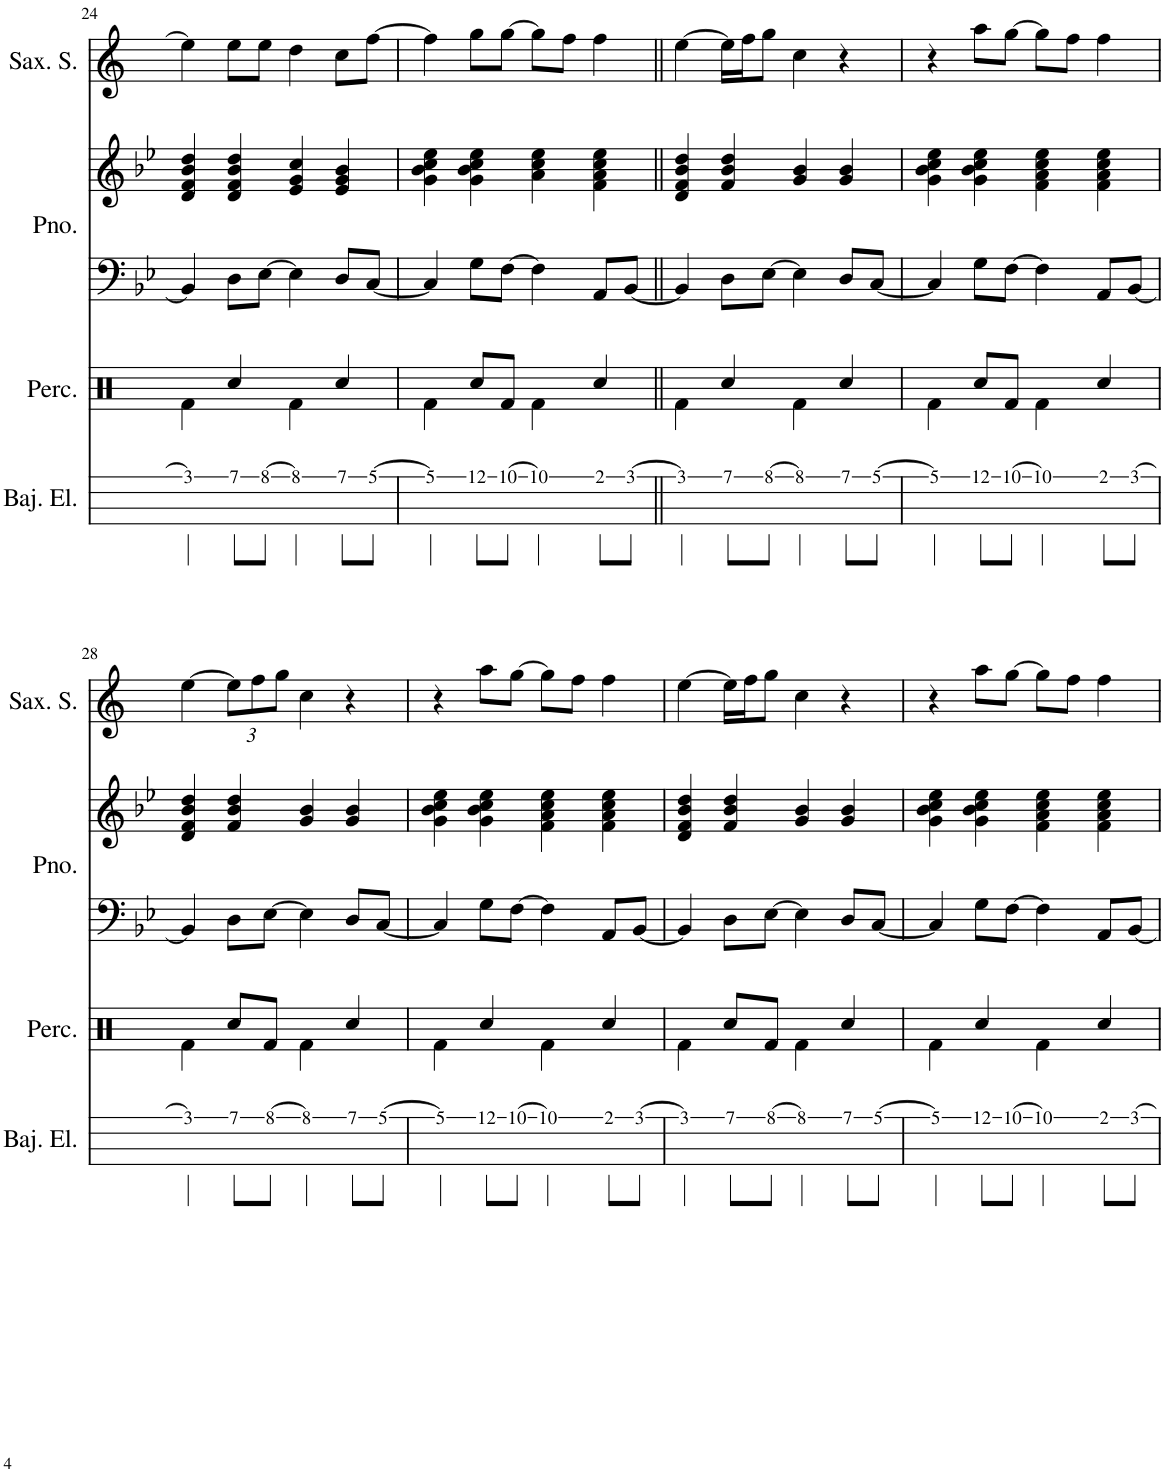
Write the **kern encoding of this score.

**kern	**kern	**kern	**kern	**kern
*part4	*part3	*part2	*part2	*part1
*staff5	*staff4	*staff3	*staff2	*staff1
*I"Bajo eléctrico	*I"Set de percusión	*I"Piano	*	*I"Saxophone soprano
*I'Baj. El.	*I'Perc.	*I'Pno.	*	*I'Sax. S.
!!LO:PB:g=z
*	*clefX	*clefF4	*clefG2	*clefG2
*	*	*	*	*Trd1c2
*k[b-e-]	*k[]	*k[b-e-]	*k[b-e-]	*k[]
*M4/4	*M4/4	*M4/4	*M4/4	*M4/4
=24	=24	=24	=24	=24
4BB-\]	4Rf\	4BB-/]	4d/ 4f/ 4b-/ 4dd/	4ee\]
8D\L	4Rcc/	8D\L	4d/ 4f/ 4b-/ 4dd/	8ee\L
[8E-\J	.	[8E-\J	.	8ee\J
4E-\]	4Rf\	4E-\]	4e-/ 4g/ 4cc/	4dd\
8D\L	4Rcc/	8D/L	4e-/ 4g/ 4b-/	8cc\L
[8C\J	.	[8C/J	.	[8ff\J
=25	=25	=25	=25	=25
4C\]	4Rf\	4C/]	4g\ 4b-\ 4cc\ 4ee-\	4ff\]
8G\L	8Rcc/L	8G\L	4g\ 4b-\ 4cc\ 4ee-\	8gg\L
[8F\J	8Rf/J	[8F\J	.	[8gg\J
4F\]	4Rf\	4F\]	4a\ 4cc\ 4ee-\	8gg\L]
.	.	.	.	8ff\J
8AA\L	4Rcc/	8AA/L	4f\ 4a\ 4cc\ 4ee-\	4ff\
[8BB-\J	.	[8BB-/J	.	.
=26||	=26||	=26||	=26||	=26||
4BB-\]	4Rf\	4BB-/]	4d/ 4f/ 4b-/ 4dd/	[4ee\
8D\L	4Rcc/	8D\L	4f/ 4b-/ 4dd/	16ee\LL]
.	.	.	.	16ff\J
[8E-\J	.	[8E-\J	.	8gg\J
4E-\]	4Rf\	4E-\]	4g/ 4b-/	4cc\
8D\L	4Rcc/	8D/L	4g/ 4b-/	4r
[8C\J	.	[8C/J	.	.
=27	=27	=27	=27	=27
4C\]	4Rf\	4C/]	4g\ 4b-\ 4cc\ 4ee-\	4r
8G\L	8Rcc/L	8G\L	4g\ 4b-\ 4cc\ 4ee-\	8aa\L
[8F\J	8Rf/J	[8F\J	.	[8gg\J
4F\]	4Rf\	4F\]	4f\ 4a\ 4cc\ 4ee-\	8gg\L]
.	.	.	.	8ff\J
8AA\L	4Rcc/	8AA/L	4f\ 4a\ 4cc\ 4ee-\	4ff\
[8BB-\J	.	[8BB-/J	.	.
!!LO:LB:g=z
=28	=28	=28	=28	=28
4BB-\]	4Rf\	4BB-/]	4d/ 4f/ 4b-/ 4dd/	[4ee\
*	*	*	*	*Xbrackettup
8D\L	8Rcc/L	8D\L	4f/ 4b-/ 4dd/	12ee\L]
.	.	.	.	12ff\
[8E-\J	8Rf/J	[8E-\J	.	.
.	.	.	.	12gg\J
4E-\]	4Rf\	4E-\]	4g/ 4b-/	4cc\
8D\L	4Rcc/	8D/L	4g/ 4b-/	4r
[8C\J	.	[8C/J	.	.
=29	=29	=29	=29	=29
4C\]	4Rf\	4C/]	4g\ 4b-\ 4cc\ 4ee-\	4r
8G\L	4Rcc/	8G\L	4g\ 4b-\ 4cc\ 4ee-\	8aa\L
[8F\J	.	[8F\J	.	[8gg\J
4F\]	4Rf\	4F\]	4f\ 4a\ 4cc\ 4ee-\	8gg\L]
.	.	.	.	8ff\J
8AA\L	4Rcc/	8AA/L	4f\ 4a\ 4cc\ 4ee-\	4ff\
[8BB-\J	.	[8BB-/J	.	.
=30	=30	=30	=30	=30
4BB-\]	4Rf\	4BB-/]	4d/ 4f/ 4b-/ 4dd/	[4ee\
8D\L	8Rcc/L	8D\L	4f/ 4b-/ 4dd/	16ee\LL]
.	.	.	.	16ff\J
[8E-\J	8Rf/J	[8E-\J	.	8gg\J
4E-\]	4Rf\	4E-\]	4g/ 4b-/	4cc\
8D\L	4Rcc/	8D/L	4g/ 4b-/	4r
[8C\J	.	[8C/J	.	.
=31	=31	=31	=31	=31
4C\]	4Rf\	4C/]	4g\ 4b-\ 4cc\ 4ee-\	4r
8G\L	4Rcc/	8G\L	4g\ 4b-\ 4cc\ 4ee-\	8aa\L
[8F\J	.	[8F\J	.	[8gg\J
4F\]	4Rf\	4F\]	4f\ 4a\ 4cc\ 4ee-\	8gg\L]
.	.	.	.	8ff\J
8AA\L	4Rcc/	8AA/L	4f\ 4a\ 4cc\ 4ee-\	4ff\
[8BB-\J	.	[8BB-/J	.	.
=	=	=	=	=
*-	*-	*-	*-	*-
